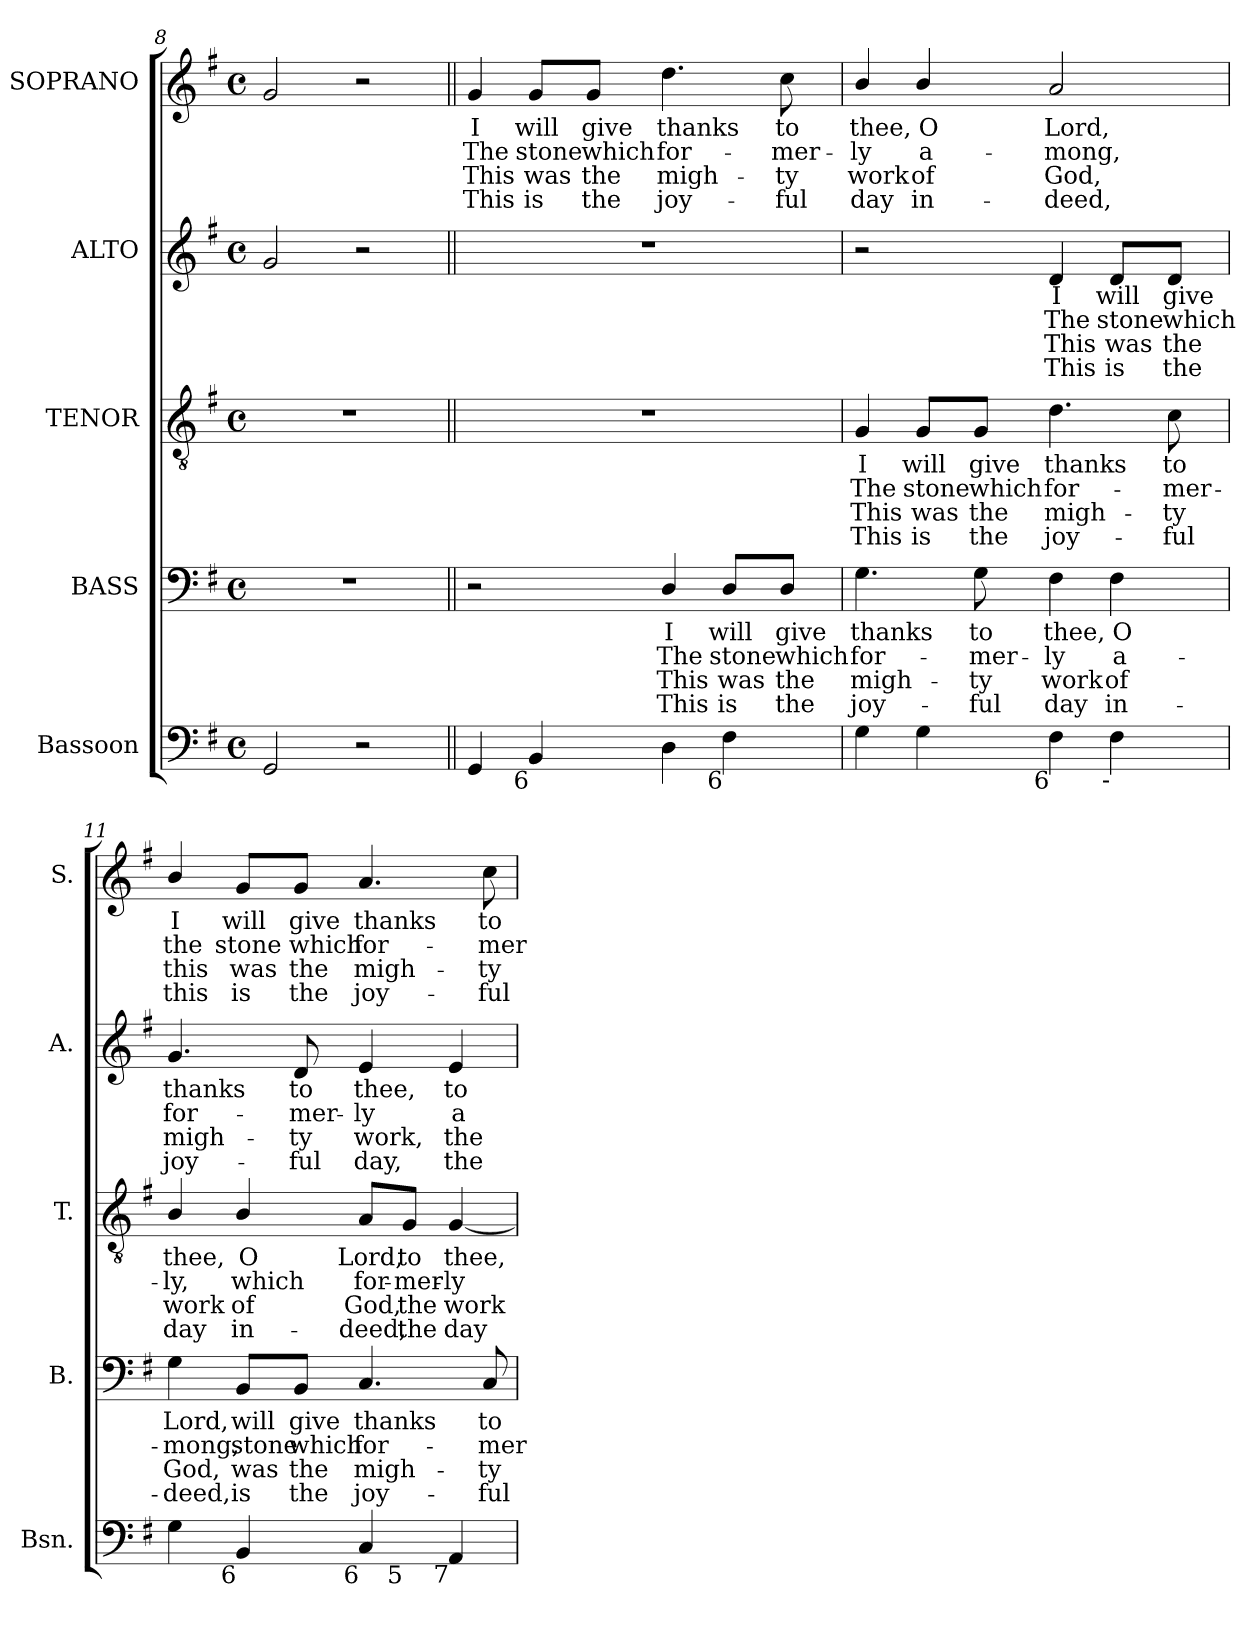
**kern	**kern	**text	**text	**text	**text	**kern	**text	**text	**text	**text	**kern	**text	**text	**text	**text	**kern	**text	**text	**text	**text
*part5	*part4	*part4	*part4	*part4	*part4	*part3	*part3	*part3	*part3	*part3	*part2	*part2	*part2	*part2	*part2	*part1	*part1	*part1	*part1	*part1
*staff5	*staff4	*staff4	*staff4	*staff4	*staff4	*staff3	*staff3	*staff3	*staff3	*staff3	*staff2	*staff2	*staff2	*staff2	*staff2	*staff1	*staff1	*staff1	*staff1	*staff1
*I"Bassoon	*I"BASS	*	*	*	*	*I"TENOR	*	*	*	*	*I"ALTO	*	*	*	*	*I"SOPRANO	*	*	*	*
*I'Bsn.	*I'B.	*	*	*	*	*I'T.	*	*	*	*	*I'A.	*	*	*	*	*I'S.	*	*	*	*
*clefF4	*clefF4	*	*	*	*	*clefGv2	*	*	*	*	*clefG2	*	*	*	*	*clefG2	*	*	*	*
*	*	*	*	*	*	*ITrd7c12	*	*	*	*	*	*	*	*	*	*	*	*	*	*
*k[f#]	*k[f#]	*	*	*	*	*k[f#]	*	*	*	*	*k[f#]	*	*	*	*	*k[f#]	*	*	*	*
*G:	*G:	*	*	*	*	*G:	*	*	*	*	*G:	*	*	*	*	*G:	*	*	*	*
*M4/4	*M4/4	*	*	*	*	*M4/4	*	*	*	*	*M4/4	*	*	*	*	*M4/4	*	*	*	*
*met(c)	*met(c)	*	*	*	*	*met(c)	*	*	*	*	*met(c)	*	*	*	*	*met(c)	*	*	*	*
=8	=8	=8	=8	=8	=8	=8	=8	=8	=8	=8	=8	=8	=8	=8	=8	=8	=8	=8	=8	=8
2GGi/	1r	.	.	.	.	1r	.	.	.	.	2gi/	.	.	.	.	2gi/	.	.	.	.
2r	.	.	.	.	.	.	.	.	.	.	2r	.	.	.	.	2r	.	.	.	.
!!LO:LB:g=z
=9||	=9||	=9||	=9||	=9||	=9||	=9||	=9||	=9||	=9||	=9||	=9||	=9||	=9||	=9||	=9||	=9||	=9||	=9||	=9||	=9||
!	!	!	!	!	!	!	!	!	!	!	!	!	!	!	!	!	!LO:LY:b:color=#000000	!LO:LY:b:color=#000000	!LO:LY:b:color=#000000	!LO:LY:b:color=#000000
4GGi/	2r	.	.	.	.	1r	.	.	.	.	1r	.	.	.	.	4gi/	I	The	This	This
!LO:TX:b:rj:t=6	!	!	!	!	!	!	!	!	!	!	!	!	!	!	!	!	!	!	!	!
!	!	!	!	!	!	!	!	!	!	!	!	!	!	!	!	!	!LO:LY:b:color=#000000	!LO:LY:b:color=#000000	!LO:LY:b:color=#000000	!LO:LY:b:color=#000000
4BBi/	.	.	.	.	.	.	.	.	.	.	.	.	.	.	.	8gi/L	will	stone	was	is
!	!	!	!	!	!	!	!	!	!	!	!	!	!	!	!	!	!LO:LY:b:color=#000000	!LO:LY:b:color=#000000	!LO:LY:b:color=#000000	!LO:LY:b:color=#000000
.	.	.	.	.	.	.	.	.	.	.	.	.	.	.	.	8gi/J	give	which	the	the
!	!	!LO:LY:b:color=#000000	!LO:LY:b:color=#000000	!LO:LY:b:color=#000000	!LO:LY:b:color=#000000	!	!	!	!	!	!	!	!	!	!	!	!	!	!	!
!	!	!	!	!	!	!	!	!	!	!	!	!	!	!	!	!	!LO:LY:b:color=#000000	!LO:LY:b:color=#000000	!LO:LY:b:color=#000000	!LO:LY:b:color=#000000
4Di\	4Di/	I	The	This	This	.	.	.	.	.	.	.	.	.	.	4.ddi\	thanks	for-	migh-	-joy-
!LO:TX:b:rj:t=6	!	!	!	!	!	!	!	!	!	!	!	!	!	!	!	!	!	!	!	!
!	!	!LO:LY:b:color=#000000	!LO:LY:b:color=#000000	!LO:LY:b:color=#000000	!LO:LY:b:color=#000000	!	!	!	!	!	!	!	!	!	!	!	!	!	!	!
4F#i\	8Di/L	will	stone	was	is	.	.	.	.	.	.	.	.	.	.	.	.	.	.	.
!	!	!LO:LY:b:color=#000000	!LO:LY:b:color=#000000	!LO:LY:b:color=#000000	!LO:LY:b:color=#000000	!	!	!	!	!	!	!	!	!	!	!	!	!	!	!
!	!	!	!	!	!	!	!	!	!	!	!	!	!	!	!	!	!LO:LY:b:color=#000000	!LO:LY:b:color=#000000	!LO:LY:b:color=#000000	!LO:LY:b:color=#000000
.	8Di/J	give	which	the	the	.	.	.	.	.	.	.	.	.	.	8cci\	to	-mer-	-ty	ful
=10	=10	=10	=10	=10	=10	=10	=10	=10	=10	=10	=10	=10	=10	=10	=10	=10	=10	=10	=10	=10
!	!	!LO:LY:b:color=#000000	!LO:LY:b:color=#000000	!LO:LY:b:color=#000000	!LO:LY:b:color=#000000	!	!	!	!	!	!	!	!	!	!	!	!	!	!	!
!	!	!	!	!	!	!	!LO:LY:b:color=#000000	!LO:LY:b:color=#000000	!LO:LY:b:color=#000000	!LO:LY:b:color=#000000	!	!	!	!	!	!	!	!	!	!
!	!	!	!	!	!	!	!	!	!	!	!	!	!	!	!	!	!LO:LY:b:color=#000000	!LO:LY:b:color=#000000	!LO:LY:b:color=#000000	!LO:LY:b:color=#000000
4Gi\	4.Gi\	thanks	for-	migh-	-joy-	4GGi/	I	The	This	This	2r	.	.	.	.	4bi/	thee,	-ly	work	day
!	!	!	!	!	!	!	!LO:LY:b:color=#000000	!LO:LY:b:color=#000000	!LO:LY:b:color=#000000	!LO:LY:b:color=#000000	!	!	!	!	!	!	!	!	!	!
!	!	!	!	!	!	!	!	!	!	!	!	!	!	!	!	!	!LO:LY:b:color=#000000	!LO:LY:b:color=#000000	!LO:LY:b:color=#000000	!LO:LY:b:color=#000000
4Gi\	.	.	.	.	.	8GGi/L	will	stone	was	is	.	.	.	.	.	4bi/	O	a-	of	in-
!	!	!LO:LY:b:color=#000000	!LO:LY:b:color=#000000	!LO:LY:b:color=#000000	!LO:LY:b:color=#000000	!	!	!	!	!	!	!	!	!	!	!	!	!	!	!
!	!	!	!	!	!	!	!LO:LY:b:color=#000000	!LO:LY:b:color=#000000	!LO:LY:b:color=#000000	!LO:LY:b:color=#000000	!	!	!	!	!	!	!	!	!	!
.	8Gi\	to	-mer-	-ty	ful	8GGi/J	give	which	the	the	.	.	.	.	.	.	.	.	.	.
!	!	!LO:LY:b:color=#000000	!LO:LY:b:color=#000000	!LO:LY:b:color=#000000	!LO:LY:b:color=#000000	!	!	!	!	!	!	!	!	!	!	!	!	!	!	!
!	!	!	!	!	!	!	!LO:LY:b:color=#000000	!LO:LY:b:color=#000000	!LO:LY:b:color=#000000	!LO:LY:b:color=#000000	!	!	!	!	!	!	!	!	!	!
!	!	!	!	!	!	!	!	!	!	!	!	!LO:LY:b:color=#000000	!LO:LY:b:color=#000000	!LO:LY:b:color=#000000	!LO:LY:b:color=#000000	!	!	!	!	!
!LO:TX:b:rj:t=6	!	!	!	!	!	!	!	!	!	!	!	!	!	!	!	!	!	!	!	!
!	!	!	!	!	!	!	!	!	!	!	!	!	!	!	!	!	!LO:LY:b:color=#000000	!LO:LY:b:color=#000000	!LO:LY:b:color=#000000	!LO:LY:b:color=#000000
4F#i\	4F#i\	thee,	-ly	work	day	4.Di\	thanks	for-	migh-	-joy-	4di/	I	The	This	This	2ai/	Lord,	-mong,	-God,	deed,
!	!	!LO:LY:b:color=#000000	!LO:LY:b:color=#000000	!LO:LY:b:color=#000000	!LO:LY:b:color=#000000	!	!	!	!	!	!	!	!	!	!	!	!	!	!	!
!LO:TX:b:rj:t=-	!	!	!	!	!	!	!	!	!	!	!	!	!	!	!	!	!	!	!	!
!	!	!	!	!	!	!	!	!	!	!	!	!LO:LY:b:color=#000000	!LO:LY:b:color=#000000	!LO:LY:b:color=#000000	!LO:LY:b:color=#000000	!	!	!	!	!
4F#i\	4F#i\	O	a-	of	in-	.	.	.	.	.	8di/L	will	stone	was	is	.	.	.	.	.
!	!	!	!	!	!	!	!LO:LY:b:color=#000000	!LO:LY:b:color=#000000	!LO:LY:b:color=#000000	!LO:LY:b:color=#000000	!	!	!	!	!	!	!	!	!	!
!	!	!	!	!	!	!	!	!	!	!	!	!LO:LY:b:color=#000000	!LO:LY:b:color=#000000	!LO:LY:b:color=#000000	!LO:LY:b:color=#000000	!	!	!	!	!
.	.	.	.	.	.	8Ci\	to	-mer-	-ty	ful	8di/J	give	which	the	the	.	.	.	.	.
=11	=11	=11	=11	=11	=11	=11	=11	=11	=11	=11	=11	=11	=11	=11	=11	=11	=11	=11	=11	=11
!	!	!LO:LY:b:color=#000000	!LO:LY:b:color=#000000	!LO:LY:b:color=#000000	!LO:LY:b:color=#000000	!	!	!	!	!	!	!	!	!	!	!	!	!	!	!
!	!	!	!	!	!	!	!LO:LY:b:color=#000000	!LO:LY:b:color=#000000	!LO:LY:b:color=#000000	!LO:LY:b:color=#000000	!	!	!	!	!	!	!	!	!	!
!	!	!	!	!	!	!	!	!	!	!	!	!LO:LY:b:color=#000000	!LO:LY:b:color=#000000	!LO:LY:b:color=#000000	!LO:LY:b:color=#000000	!	!	!	!	!
!	!	!	!	!	!	!	!	!	!	!	!	!	!	!	!	!	!LO:LY:b:color=#000000	!LO:LY:b:color=#000000	!LO:LY:b:color=#000000	!LO:LY:b:color=#000000
*^	*	*	*	*	*	*	*	*	*	*	*	*	*	*	*	*	*	*	*	*
4Gi\	2ryy	4Gi\	Lord,	-mong,	-God,	deed,	4BBi/	thee,	-ly,	work	day	4.gi/	thanks	for-	migh-	-joy-	4bi/	I	the	this	this
!	!	!	!LO:LY:b:color=#000000	!LO:LY:b:color=#000000	!LO:LY:b:color=#000000	!LO:LY:b:color=#000000	!	!	!	!	!	!	!	!	!	!	!	!	!	!	!
!	!	!	!	!	!	!	!	!LO:LY:b:color=#000000	!LO:LY:b:color=#000000	!LO:LY:b:color=#000000	!LO:LY:b:color=#000000	!	!	!	!	!	!	!	!	!	!
!LO:TX:b:rj:t=6	!	!	!	!	!	!	!	!	!	!	!	!	!	!	!	!	!	!	!	!	!
!	!	!	!	!	!	!	!	!	!	!	!	!	!	!	!	!	!	!LO:LY:b:color=#000000	!LO:LY:b:color=#000000	!LO:LY:b:color=#000000	!LO:LY:b:color=#000000
4BBi/	.	8BBi/L	will	stone	was	is	4BBi/	O	which	of	in-	.	.	.	.	.	8gi/L	will	stone	was	is
!	!	!	!LO:LY:b:color=#000000	!LO:LY:b:color=#000000	!LO:LY:b:color=#000000	!LO:LY:b:color=#000000	!	!	!	!	!	!	!	!	!	!	!	!	!	!	!
!	!	!	!	!	!	!	!	!	!	!	!	!	!LO:LY:b:color=#000000	!LO:LY:b:color=#000000	!LO:LY:b:color=#000000	!LO:LY:b:color=#000000	!	!	!	!	!
!	!	!	!	!	!	!	!	!	!	!	!	!	!	!	!	!	!	!LO:LY:b:color=#000000	!LO:LY:b:color=#000000	!LO:LY:b:color=#000000	!LO:LY:b:color=#000000
.	.	8BBi/J	give	which	the	the	.	.	.	.	.	8di/	to	-mer-	-ty	ful	8gi/J	give	which	the	the
!	!	!	!LO:LY:b:color=#000000	!LO:LY:b:color=#000000	!LO:LY:b:color=#000000	!LO:LY:b:color=#000000	!	!	!	!	!	!	!	!	!	!	!	!	!	!	!
!	!	!	!	!	!	!	!	!LO:LY:b:color=#000000	!LO:LY:b:color=#000000	!LO:LY:b:color=#000000	!LO:LY:b:color=#000000	!	!	!	!	!	!	!	!	!	!
!	!	!	!	!	!	!	!	!	!	!	!	!	!LO:LY:b:color=#000000	!LO:LY:b:color=#000000	!LO:LY:b:color=#000000	!LO:LY:b:color=#000000	!	!	!	!	!
!LO:TX:b:rj:t=6	!	!	!	!	!	!	!	!	!	!	!	!	!	!	!	!	!	!	!	!	!
!	!	!	!	!	!	!	!	!	!	!	!	!	!	!	!	!	!	!LO:LY:b:color=#000000	!LO:LY:b:color=#000000	!LO:LY:b:color=#000000	!LO:LY:b:color=#000000
4Ci/	8ryy	4.Ci/	thanks	for-	migh-	-joy-	8AAi/L	Lord,	for-	-God,	deed,	4ei/	thee,	-ly	work,	day,	4.ai/	thanks	for-	migh-	-joy-
!	!LO:TX:b:rj:t=5	!	!	!	!	!	!	!	!	!	!	!	!	!	!	!	!	!	!	!	!
!	!	!	!	!	!	!	!	!LO:LY:b:color=#000000	!LO:LY:b:color=#000000	!LO:LY:b:color=#000000	!LO:LY:b:color=#000000	!	!	!	!	!	!	!	!	!	!
.	4.ryy	.	.	.	.	.	8GGi/J	to	-mer-	the	the	.	.	.	.	.	.	.	.	.	.
!	!	!	!	!	!	!	!	!LO:LY:b:color=#000000	!LO:LY:b:color=#000000	!LO:LY:b:color=#000000	!LO:LY:b:color=#000000	!	!	!	!	!	!	!	!	!	!
!LO:TX:b:rj:t=7	!	!	!	!	!	!	!	!	!	!	!	!	!	!	!	!	!	!	!	!	!
!	!	!	!	!	!	!	!	!	!	!	!	!	!LO:LY:b:color=#000000	!LO:LY:b:color=#000000	!LO:LY:b:color=#000000	!LO:LY:b:color=#000000	!	!	!	!	!
4AAi/	.	.	.	.	.	.	[4GGi/	thee,	-ly	work	day	4ei/	to	a-	the	the	.	.	.	.	.
!	!	!	!LO:LY:b:color=#000000	!LO:LY:b:color=#000000	!LO:LY:b:color=#000000	!LO:LY:b:color=#000000	!	!	!	!	!	!	!	!	!	!	!	!	!	!	!
!	!	!	!	!	!	!	!	!	!	!	!	!	!	!	!	!	!	!LO:LY:b:color=#000000	!LO:LY:b:color=#000000	!LO:LY:b:color=#000000	!LO:LY:b:color=#000000
.	.	8Ci/	to	-mer-	-ty	ful	.	.	.	.	.	.	.	.	.	.	8cci\	to	-mer-	-ty	ful
*v	*v	*	*	*	*	*	*	*	*	*	*	*	*	*	*	*	*	*	*	*	*
=	=	=	=	=	=	=	=	=	=	=	=	=	=	=	=	=	=	=	=	=
*-	*-	*-	*-	*-	*-	*-	*-	*-	*-	*-	*-	*-	*-	*-	*-	*-	*-	*-	*-	*-
